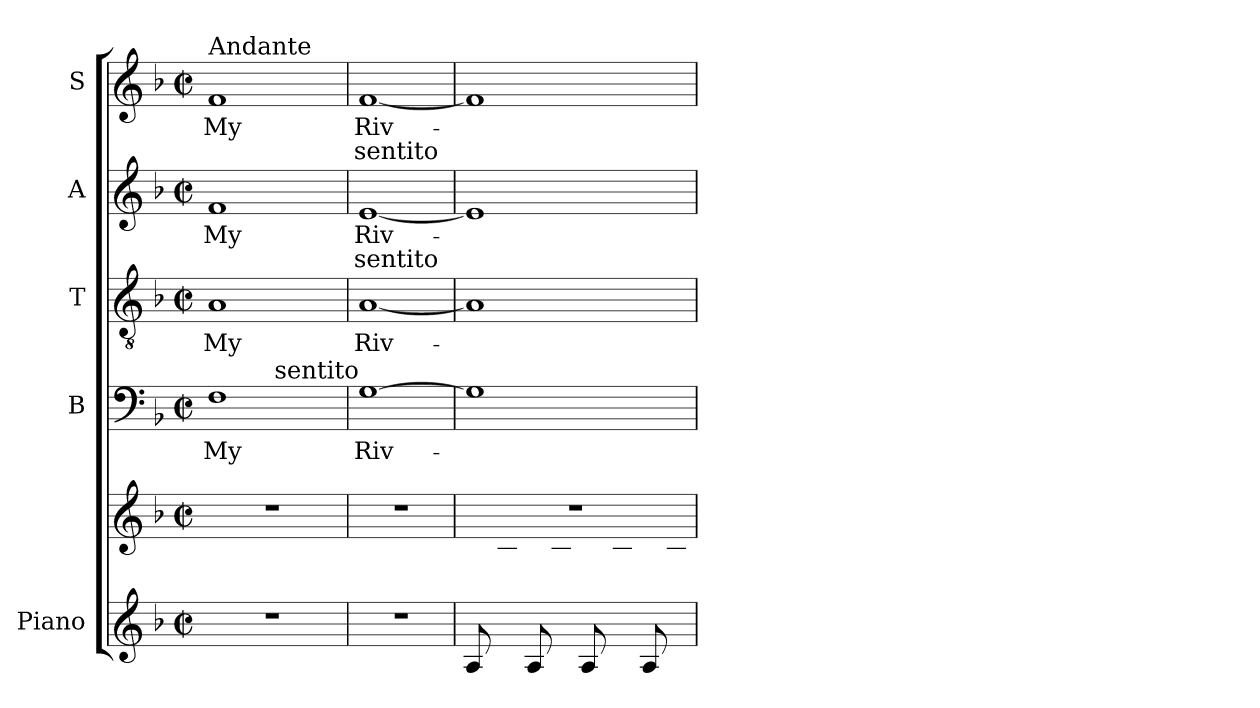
**kern	**kern	**kern	**text	**kern	**text	**kern	**text	**text	**kern	**text	**text
*part5	*part5	*part4	*part4	*part3	*part3	*part2	*part2	*part2	*part1	*part1	*part1
*staff6	*staff5	*staff4	*staff4	*staff3	*staff3	*staff2	*staff2	*staff2	*staff1	*staff1	*staff1
*I"Piano	*	*I"B	*	*I"T	*	*I"A	*	*	*I"S	*	*
*clefG2	*clefG2	*clefF4	*	*clefGv2	*	*clefG2	*	*	*clefG2	*	*
*k[b-]	*k[b-]	*k[b-]	*	*k[b-]	*	*k[b-]	*	*	*k[b-]	*	*
*F:	*F:	*F:	*	*F:	*	*F:	*	*	*F:	*	*
*M2/2	*M2/2	*M2/2	*	*M2/2	*	*M2/2	*	*	*M2/2	*	*
*met(c|)	*met(c|)	*met(c|)	*	*met(c|)	*	*met(c|)	*	*	*met(c|)	*	*
=1	=1	=1	=1	=1	=1	=1	=1	=1	=1	=1	=1
!	!	!	!	!	!	!	!	!	!LO:TX:a:t=Andante	!	!
!	!	!	!LO:LY:b	!	!LO:LY:b	!	!LO:LY:b	!LO:LY:b	!	!LO:LY:b	!LO:LY:b
*	*	*^	*	*	*	*	*	*	*	*	*
1r	1r	1F	4..ryy	My	1A	My	1f	My	.	1f	My	.
!	!	!	!LO:TX:a:t= sentito	!	!	!	!	!	!	!	!	!
.	.	.	2ryy	.	.	.	.	.	.	.	.	.
.	.	.	16ryy	.	.	.	.	.	.	.	.	.
=2	=2	=2	=2	=2	=2	=2	=2	=2	=2	=2	=2	=2
!	!	!	!	!LO:LY:b	!	!LO:LY:b	!	!LO:LY:b	!LO:LY:b	!	!LO:LY:b	!LO:LY:b
*	*	*v	*v	*	*	*	*	*	*	*	*	*
1r	1r	[>1G	Riv-	[<1A	Riv-	[<1e	Riv-	sentito	[<1f	Riv-	sentito
=3	=3	=3	=3	=3	=3	=3	=3	=3	=3	=3	=3
*^	*^	*	*	*	*	*	*	*	*	*	*
8A/L	32ryy	1r	8ryy	1G]	.	1A]	.	1e]	.	.	1f]	.	.
.	2ryy	.	.	.	.	.	.	.	.	.	.	.	.
8ryy	.	.	8c\	.	.	.	.	.	.	.	.	.	.
8A/	.	.	8ryy	.	.	.	.	.	.	.	.	.	.
8ryy	.	.	8c\J	.	.	.	.	.	.	.	.	.	.
8A/L	.	.	8ryy	.	.	.	.	.	.	.	.	.	.
.	4...ryy	.	.	.	.	.	.	.	.	.	.	.	.
8ryy	.	.	8c\	.	.	.	.	.	.	.	.	.	.
8A/	.	.	8ryy	.	.	.	.	.	.	.	.	.	.
8ryy	.	.	8c\J	.	.	.	.	.	.	.	.	.	.
*v	*v	*	*	*	*	*	*	*	*	*	*	*	*
*	*v	*v	*	*	*	*	*	*	*	*	*	*
=	=	=	=	=	=	=	=	=	=	=	=
*-	*-	*-	*-	*-	*-	*-	*-	*-	*-	*-	*-
